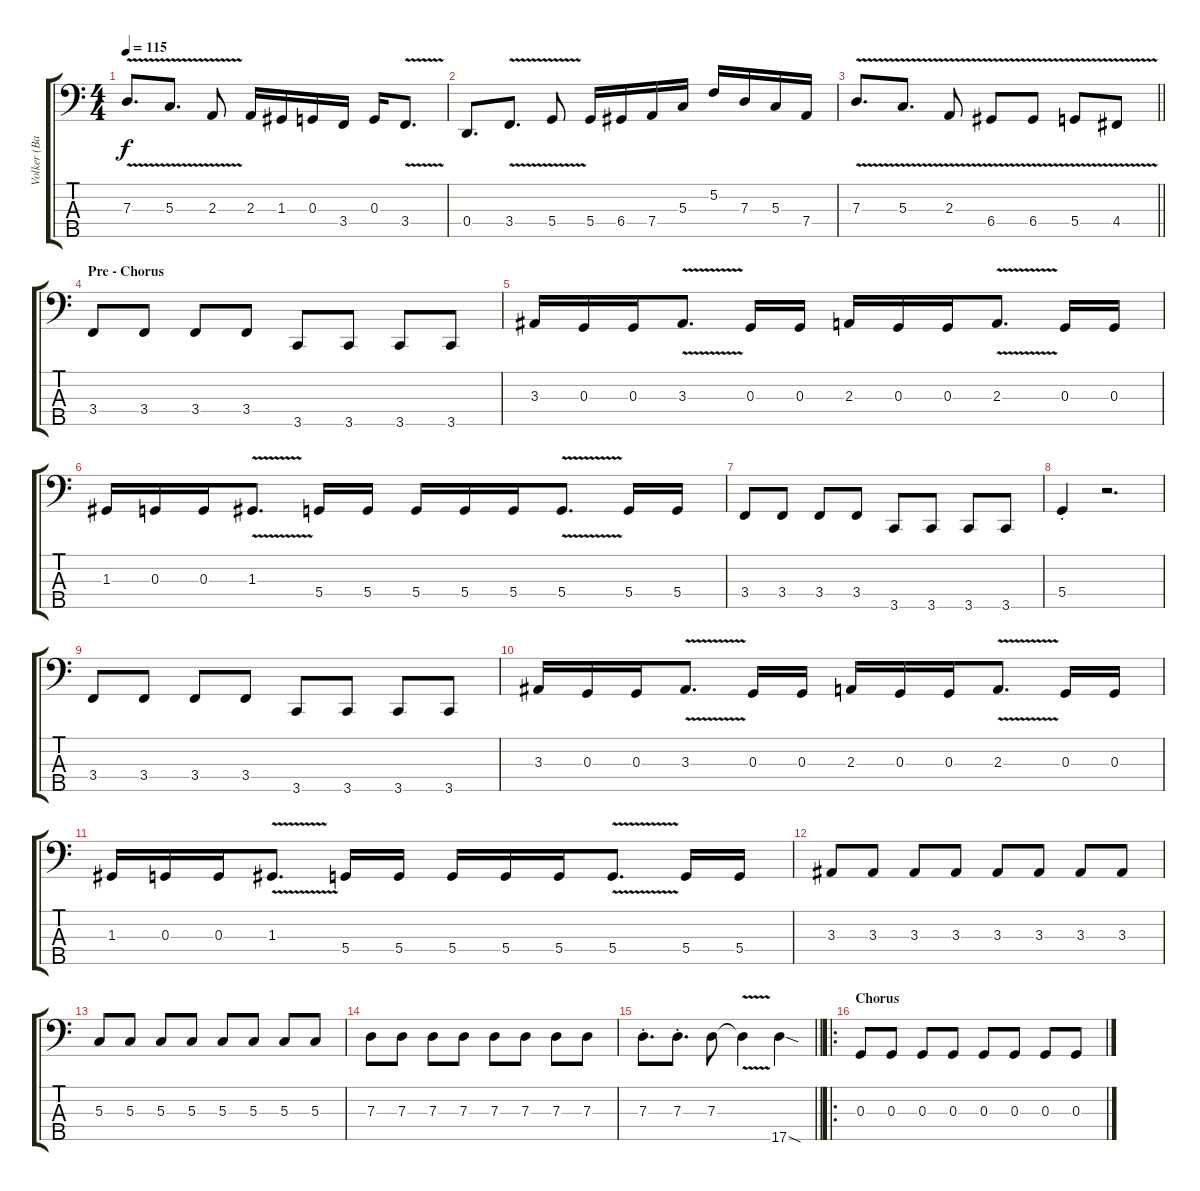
\track ("Volker (Bass)" "Volker (Ba") {instrument electricbasspick}
\staff {score tabs}
\tuning (F2 C2 G1 D1 A0) {hide}
\ts (4 4)
\tempo 115
\clef f4
\ks c
7.3{v}.8{d dy f} 5.3{v}.8{d} 2.3{v}.8 2.3.16 1.3.16 0.3.16 3.4.16 0.3.16 3.4{v}.8{d} |
0.4.8{d} 3.4{v}.8{d} 5.4{v}.8 5.4.16 6.4.16 7.4.16 5.3.16 5.2.16 7.3.16 5.3.16 7.4.16 |
\barLineRight lightlight
7.3{v}.8{d} 5.3{v}.8{d} 2.3{v}.8 6.4{v}.8 6.4{v}.8 5.4{v}.8 4.4{v}.8 |
\section ("" "Pre - Chorus")
3.4.8 3.4.8 3.4.8 3.4.8 3.5.8 3.5.8 3.5.8 3.5.8 |
3.3.16 0.3.16 0.3.16 3.3{v}.8{d} 0.3.16 0.3.16 2.3.16 0.3.16 0.3.16 2.3{v}.8{d} 0.3.16 0.3.16 |
1.3.16 0.3.16 0.3.16 1.3{v}.8{d} 5.4.16 5.4.16 5.4.16 5.4.16 5.4.16 5.4{v}.8{d} 5.4.16 5.4.16 |
3.4.8 3.4.8 3.4.8 3.4.8 3.5.8 3.5.8 3.5.8 3.5.8 |
5.4{st}.4 r.2{d} |
3.4.8 3.4.8 3.4.8 3.4.8 3.5.8 3.5.8 3.5.8 3.5.8 |
3.3.16 0.3.16 0.3.16 3.3{v}.8{d} 0.3.16 0.3.16 2.3.16 0.3.16 0.3.16 2.3{v}.8{d} 0.3.16 0.3.16 |
1.3.16 0.3.16 0.3.16 1.3{v}.8{d} 5.4.16 5.4.16 5.4.16 5.4.16 5.4.16 5.4{v}.8{d} 5.4.16 5.4.16 |
3.3.8 3.3.8 3.3.8 3.3.8 3.3.8 3.3.8 3.3.8 3.3.8 |
5.3.8 5.3.8 5.3.8 5.3.8 5.3.8 5.3.8 5.3.8 5.3.8 |
7.3.8 7.3.8 7.3.8 7.3.8 7.3.8 7.3.8 7.3.8 7.3.8 |
\barLineRight lightlight
7.3{st}.8{d} 7.3{st}.8{d} 7.3.8 7.3{v t}.4 17.5{sod}.4 |
\ro
\section ("" "Chorus")
0.3.8 0.3.8 0.3.8 0.3.8 0.3.8 0.3.8 0.3.8 0.3.8
